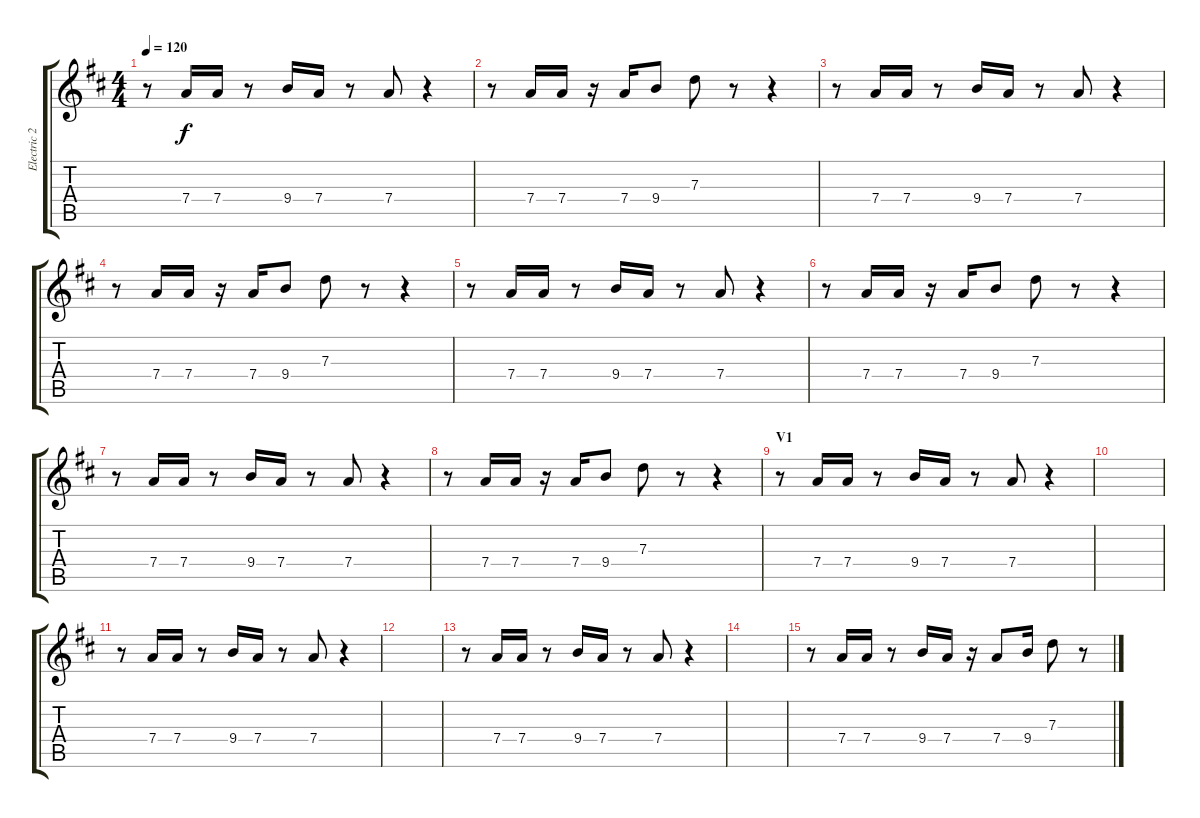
\track ("Electric 2" "Electric 2") {instrument electricguitarclean}
\staff {score tabs}
\tuning (E4 B3 G3 D3 A2 E2) {hide}
\ts (4 4)
\tempo 120
\clef g2
\ks d
r.8{dy f} 7.4.16 7.4.16 r.8 9.4.16 7.4.16 r.8 7.4.8 r.4 |
r.8 7.4.16 7.4.16 r.16 7.4.16 9.4.8 7.3.8 r.8 r.4 |
r.8 7.4.16 7.4.16 r.8 9.4.16 7.4.16 r.8 7.4.8 r.4 |
r.8 7.4.16 7.4.16 r.16 7.4.16 9.4.8 7.3.8 r.8 r.4 |
r.8 7.4.16 7.4.16 r.8 9.4.16 7.4.16 r.8 7.4.8 r.4 |
r.8 7.4.16 7.4.16 r.16 7.4.16 9.4.8 7.3.8 r.8 r.4 |
r.8 7.4.16 7.4.16 r.8 9.4.16 7.4.16 r.8 7.4.8 r.4 |
r.8 7.4.16 7.4.16 r.16 7.4.16 9.4.8 7.3.8 r.8 r.4 |
\section ("" "V1")
r.8 7.4.16 7.4.16 r.8 9.4.16 7.4.16 r.8 7.4.8 r.4 |
|
r.8 7.4.16 7.4.16 r.8 9.4.16 7.4.16 r.8 7.4.8 r.4 |
|
r.8 7.4.16 7.4.16 r.8 9.4.16 7.4.16 r.8 7.4.8 r.4 |
|
r.8 7.4.16 7.4.16 r.8 9.4.16 7.4.16 r.16 7.4.8 9.4.16 7.3.8 r.8
